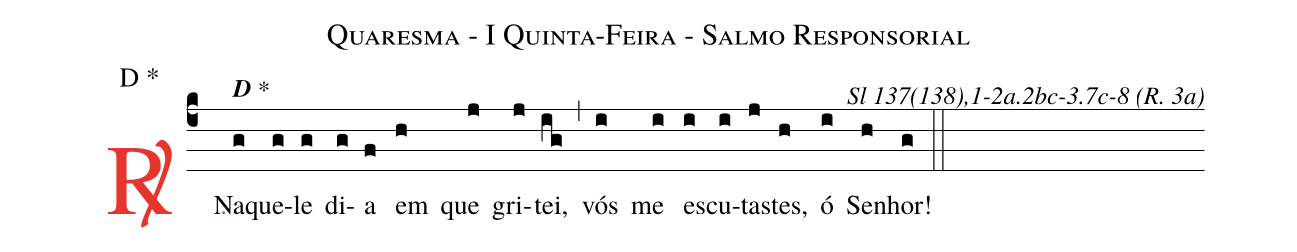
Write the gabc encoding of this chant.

name: Quaresma - I Quinta-Feira - Salmo Responsorial;
mode: D *;
commentary: Sl 137(138),1-2a.2bc-3.7c-8 (R. 3a);
%%
(c4)

<c><sp>R/</sp>.</c>() Na<alt>\textbf{D \protect\GreStar}</alt>(g)que(g)le(g) di(g)a(f) em(h) que(j) gri(j)tei,(ig) (,) vós(i) me(i) es(i)cu(i)tas(j)tes,(h) ó(i) Se(h)nhor!(g)

(::)
